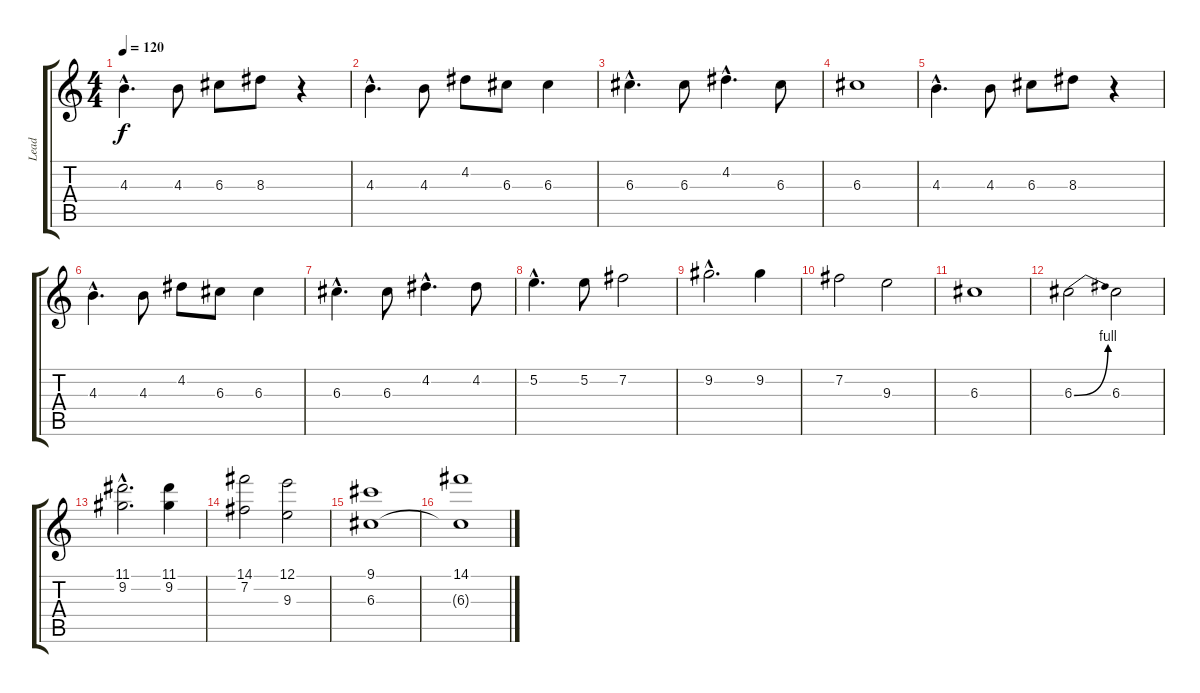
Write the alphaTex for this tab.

\track ("Lead" "Lead") {instrument distortionguitar}
\staff {score tabs}
\tuning (E4 B3 G3 D3 A2 E2) {hide}
\ts (4 4)
\tempo 120
\clef g2
\ks c
4.3{hac}.4{d dy f} 4.3.8 6.3.8 8.3.8 r.4 |
4.3{hac}.4{d} 4.3.8 4.2.8 6.3.8 6.3.4 |
6.3{hac}.4{d} 6.3.8 4.2{hac}.4{d} 6.3.8 |
6.3.1 |
4.3{hac}.4{d} 4.3.8 6.3.8 8.3.8 r.4 |
4.3{hac}.4{d} 4.3.8 4.2.8 6.3.8 6.3.4 |
6.3{hac}.4{d} 6.3.8 4.2{hac}.4{d} 4.2.8 |
5.2{hac}.4{d} 5.2.8 7.2.2 |
9.2{hac}.2{d} 9.2.4 |
7.2.2 9.3.2 |
6.3.1 |
6.3{be (bend 0 0 60 4)}.2 6.3.2 |
(11.1{hac} 9.2{hac}).2{d} (11.1 9.2).4 |
(14.1 7.2).2 (12.1 9.3).2 |
(9.1 6.3).1 |
(14.1 6.3{t}).1
